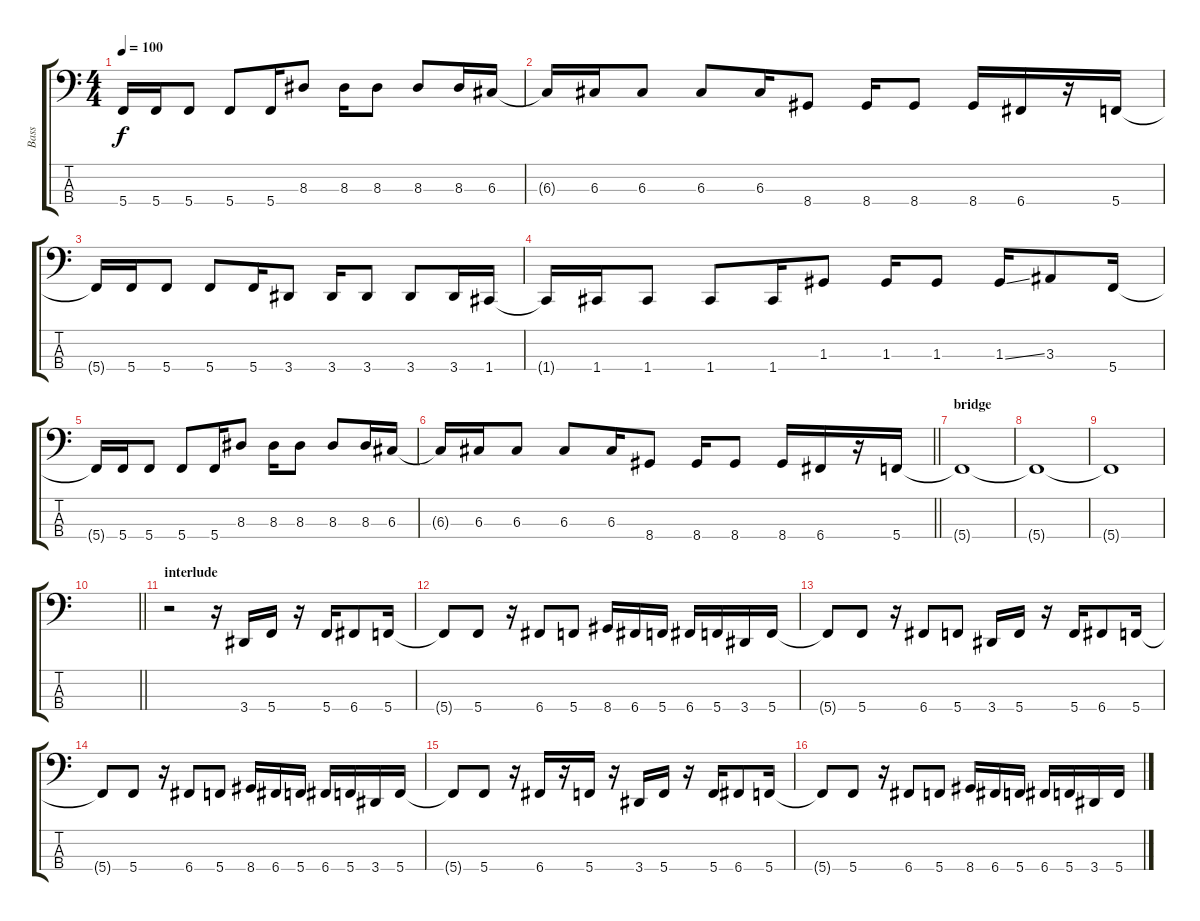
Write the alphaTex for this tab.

\track ("Bass" "Bass") {instrument electricbassfinger}
\staff {score tabs}
\tuning (F2 C2 G1 C1) {hide}
\ts (4 4)
\tempo 100
\clef f4
\ks c
5.4{t}.16{dy f} 5.4.16 5.4.8 5.4.8 5.4.16 8.3.8 8.3.16 8.3.8 8.3.8 8.3.16 6.3.16 |
6.3{t}.16 6.3.16 6.3.8 6.3.8 6.3.16 8.4.8 8.4.16 8.4.8 8.4.16 6.4.16 r.16 5.4.16 |
5.4{t}.16 5.4.16 5.4.8 5.4.8 5.4.16 3.4.8 3.4.16 3.4.8 3.4.8 3.4.16 1.4.16 |
1.4{t}.16 1.4.16 1.4.8 1.4.8 1.4.16 1.3.8 1.3.16 1.3.8 1.3{ss}.16 3.3.8 5.4.16 |
5.4{t}.16 5.4.16 5.4.8 5.4.8 5.4.16 8.3.8 8.3.16 8.3.8 8.3.8 8.3.16 6.3.16 |
\barLineRight lightlight
6.3{t}.16 6.3.16 6.3.8 6.3.8 6.3.16 8.4.8 8.4.16 8.4.8 8.4.16 6.4.16 r.16 5.4.16 |
\section ("" "bridge")
5.4{t}.1 |
5.4{t}.1 |
5.4{t}.1 |
\barLineRight lightlight
|
\section ("" "interlude")
r.2 r.16 3.4.16 5.4.16 r.16 5.4.16 6.4.8 5.4.16 |
5.4{t}.8 5.4.8 r.16 6.4.8 5.4.8 8.4.16 6.4.16 5.4.16 6.4.16 5.4.16 3.4.16 5.4.16 |
5.4{t}.8 5.4.8 r.16 6.4.8 5.4.8 3.4.16 5.4.16 r.16 5.4.16 6.4.8 5.4.16 |
5.4{t}.8 5.4.8 r.16 6.4.8 5.4.8 8.4.16 6.4.16 5.4.16 6.4.16 5.4.16 3.4.16 5.4.16 |
5.4{t}.8 5.4.8 r.16 6.4.16 r.16 5.4.16 r.16 3.4.16 5.4.16 r.16 5.4.16 6.4.8 5.4.16 |
5.4{t}.8 5.4.8 r.16 6.4.8 5.4.8 8.4.16 6.4.16 5.4.16 6.4.16 5.4.16 3.4.16 5.4.16
